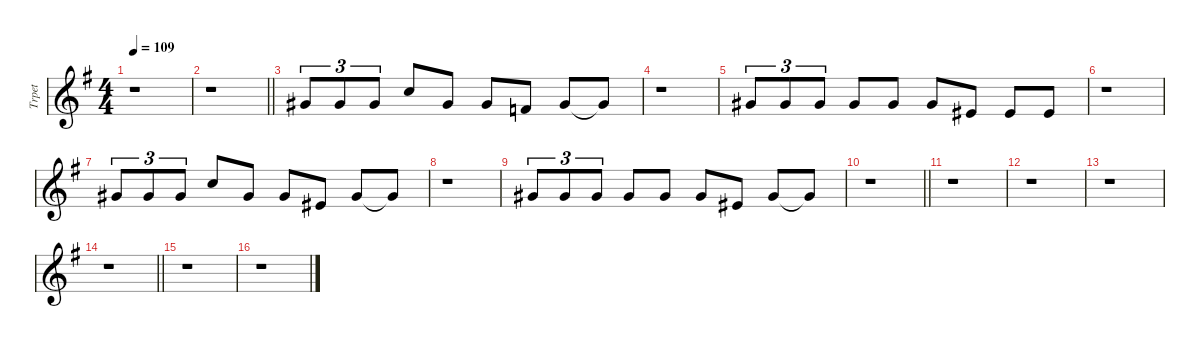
\defaultSystemsLayout 4
\hideDynamics
\bracketExtendMode nobrackets
\otherSystemsTrackNameOrientation horizontal
\track ("Trumpet in F" "Trpet") {instrument trumpet}
\staff {score}
\tuning (E4 B3 G3 D3 A2 E2)
\displaytranspose -5
\ts (4 4)
\tempo 109
\clef g2
\scale
0.25
\ks g
r.1{dy mf beam Down} |
\scale
0.25
\barLineRight lightlight
r.1{beam Down} |
\scale
0.25 9.1{acc #}.8{tu (3 2) beam Up} 9.1{acc #}.8{tu (3 2) beam Up} 9.1{acc #}.8{tu (3 2) beam Up} 13.1{acc forcenatural}.8{beam Up} 9.1{acc #}.8{beam Up} 9.1{acc #}.8{beam Up} 6.1{acc forcenatural}.8{beam Up} 9.1{acc #}.8{beam Up} 9.1{t acc #}.8{beam Up} |
\scale
0.25 r.1{beam Down} |
\scale
0.25 9.1{acc #}.8{tu (3 2) beam Up} 9.1{acc #}.8{tu (3 2) beam Up} 9.1{acc #}.8{tu (3 2) beam Up} 9.1{acc #}.8{beam Up} 9.1{acc #}.8{beam Up} 9.1{acc #}.8{beam Up} 6.1{acc #}.8{beam Up} 6.1{acc #}.8{beam Up} 6.1{acc #}.8{beam Up} |
\scale
0.25 r.1{beam Down} |
9.1{acc #}.8{tu (3 2) beam Up} 9.1{acc #}.8{tu (3 2) beam Up} 9.1{acc #}.8{tu (3 2) beam Up} 13.1{acc forcenatural}.8{beam Up} 9.1{acc #}.8{beam Up} 9.1{acc #}.8{beam Up} 6.1{acc #}.8{beam Up} 9.1{acc #}.8{beam Up} 9.1{t acc #}.8{beam Up} |
r.1{beam Down} |
9.1{acc #}.8{tu (3 2) beam Up} 9.1{acc #}.8{tu (3 2) beam Up} 9.1{acc #}.8{tu (3 2) beam Up} 9.1{acc #}.8{beam Up} 9.1{acc #}.8{beam Up} 9.1{acc #}.8{beam Up} 6.1{acc #}.8{beam Up} 9.1{acc #}.8{beam Up} 9.1{t acc #}.8{beam Up} |
\barLineRight lightlight
r.1{beam Down} |
r.1{beam Down} |
r.1{beam Down} |
r.1{beam Down} |
\barLineRight lightlight
r.1{beam Down} |
r.1{beam Down} |
r.1{beam Down}
